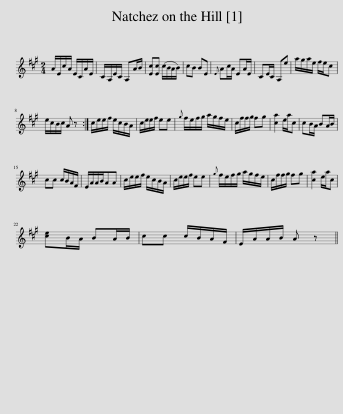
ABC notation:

X:1
L:1/8
M:2/4
I:linebreak $
K:A
V:1 treble
V:1
 A/E/c/A/ E/C/A/E/ | C/A,/E/C/ A,A/B/ | [Ec][Ec] (c/B/A/B/) | cB BE |{E} Ac/A/ EA/E/ | %5
 CE/C/ A,e | a/g/a/e/ f/e/c |$ e/c/B/c/ A z :| c/e/e/f/ e/c/B/A/ | c/e/e/f/ ee | %10
{g} f/e/f/g/ a/g/f/e/ | c/f/f/g/ fg | [ca]2 e/a/c | cB/A/ BA/B/ |$ cc c/B/A/F/ | %15
 E/A/A/B/AA | c/e/e/f/ e/c/B/A/ | c/e/e/f/ ee |{g} f/e/f/g/ a/g/f/e/ | c/f/f/g/ fg | %20
 [ca]2 e/a/c |$ [ce]B/A/ BA/B/ | cc c/B/A/F/ | E/A/A/B/ A z || %24
